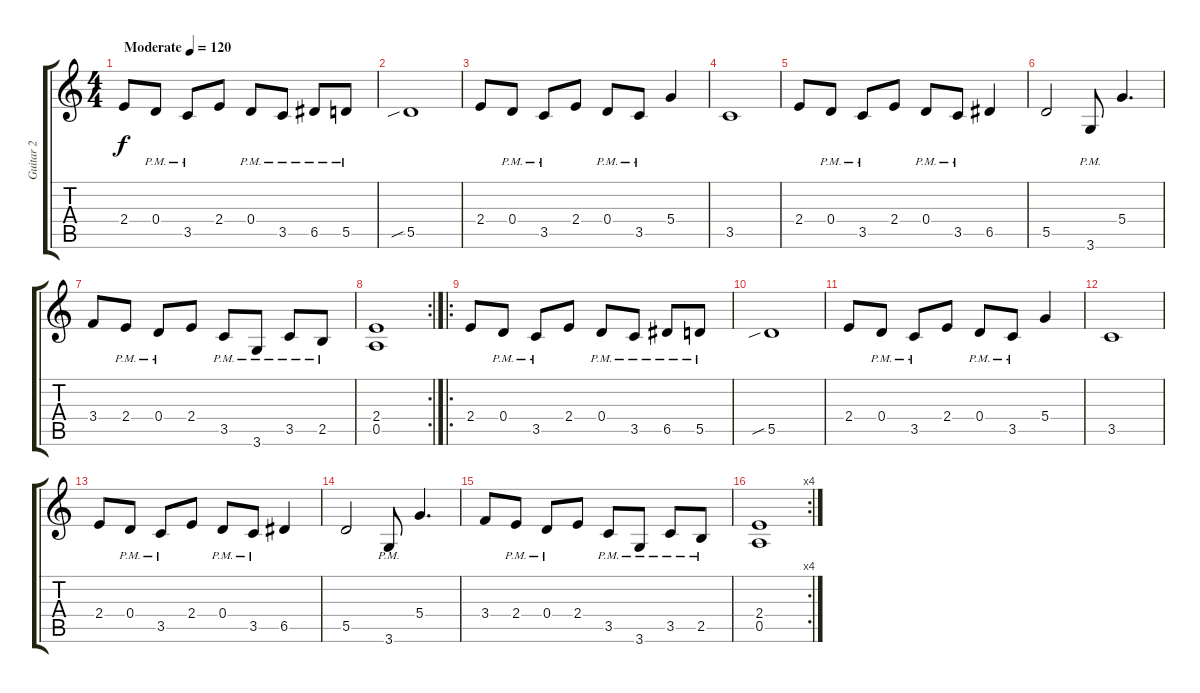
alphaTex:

\track ("Guitar 2" "Guitar 2") {instrument distortionguitar}
\staff {score tabs}
\tuning (E4 B3 G3 D3 A2 E2) {hide}
\ts (4 4)
\tempo (120 "Moderate")
\clef g2
\ks c
2.4.8{dy f instrument distortionguitar} 0.4{pm}.8 3.5{pm}.8 2.4.8 0.4{pm}.8 3.5{pm}.8 6.5{pm}.8 5.5{pm}.8 |
5.5{sib}.1 |
2.4.8 0.4{pm}.8 3.5{pm}.8 2.4.8 0.4{pm}.8 3.5{pm}.8 5.4.4 |
3.5.1 |
2.4.8 0.4{pm}.8 3.5{pm}.8 2.4.8 0.4{pm}.8 3.5{pm}.8 6.5.4 |
5.5.2 3.6{pm}.8 5.4.4{d} |
3.4.8 2.4{pm}.8 0.4{pm}.8 2.4.8 3.5{pm}.8 3.6{pm}.8 3.5{pm}.8 2.5{pm}.8 |
\rc 2
(2.4 0.5).1 |
\ro
2.4.8 0.4{pm}.8 3.5{pm}.8 2.4.8 0.4{pm}.8 3.5{pm}.8 6.5{pm}.8 5.5{pm}.8 |
5.5{sib}.1 |
2.4.8 0.4{pm}.8 3.5{pm}.8 2.4.8 0.4{pm}.8 3.5{pm}.8 5.4.4 |
3.5.1 |
2.4.8 0.4{pm}.8 3.5{pm}.8 2.4.8 0.4{pm}.8 3.5{pm}.8 6.5.4 |
5.5.2 3.6{pm}.8 5.4.4{d} |
3.4.8 2.4{pm}.8 0.4{pm}.8 2.4.8 3.5{pm}.8 3.6{pm}.8 3.5{pm}.8 2.5{pm}.8 |
\rc 4
(2.4 0.5).1
